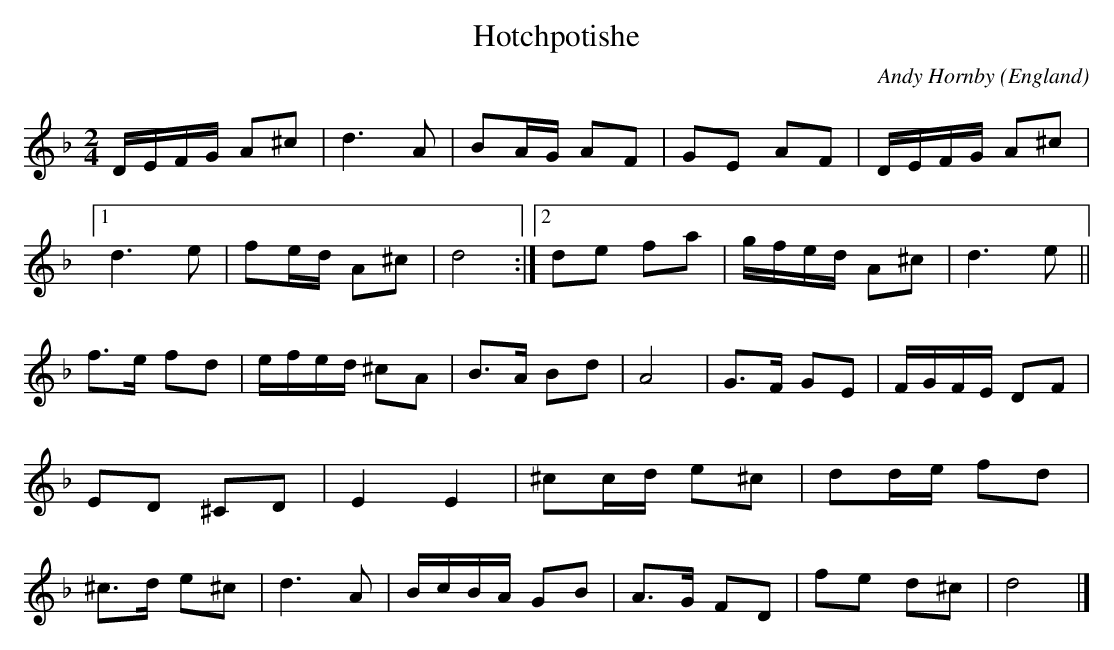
X:1
T:Hotchpotishe
C:Andy Hornby
L:1/16
M:2/4
O:England
K:F
DEFG A2^c2 | d6 A2 | B2AG A2F2 | G2E2 A2F2 |\
DEFG A2^c2 |1 d6e2 | f2ed A2^c2 | d8 :|2\
d2e2 f2a2 | gfed A2^c2|d6e2 || \
f3e f2d2 | efed ^c2A2 | B3A B2d2 | A8 | \
G3F G2E2 | FGFE D2F2 | E2D2 ^C2D2 | E4E4 |\
^c2cd e2^c2 | d2de f2d2 | ^c3d e2^c2 | d6 A2 |\
BcBA G2B2 | A3G F2D2 | f2e2 d2^c2 | d8 |]
